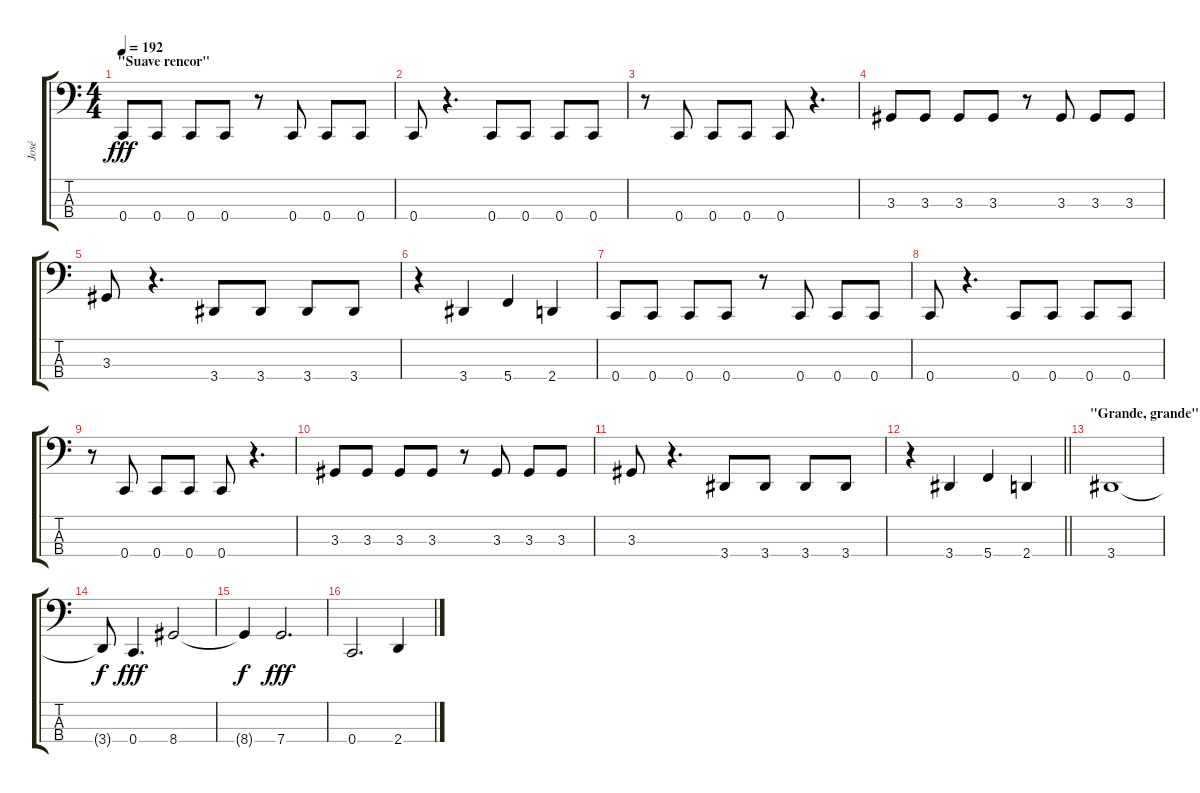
\track ("José" "José") {instrument electricbassfinger}
\staff {score tabs}
\tuning (Eb2 Bb1 F1 C1) {hide}
\ts (4 4)
\section ("" "\"Suave rencor\"")
\tempo 192
\clef f4
\ks c
0.4.8{dy fff} 0.4.8 0.4.8 0.4.8 r.8 0.4.8 0.4.8 0.4.8 |
0.4.8 r.4{d} 0.4.8 0.4.8 0.4.8 0.4.8 |
r.8 0.4.8 0.4.8 0.4.8 0.4.8 r.4{d} |
3.3.8 3.3.8 3.3.8 3.3.8 r.8 3.3.8 3.3.8 3.3.8 |
3.3.8 r.4{d} 3.4.8 3.4.8 3.4.8 3.4.8 |
r.4 3.4.4 5.4.4 2.4.4 |
0.4.8 0.4.8 0.4.8 0.4.8 r.8 0.4.8 0.4.8 0.4.8 |
0.4.8 r.4{d} 0.4.8 0.4.8 0.4.8 0.4.8 |
r.8 0.4.8 0.4.8 0.4.8 0.4.8 r.4{d} |
3.3.8 3.3.8 3.3.8 3.3.8 r.8 3.3.8 3.3.8 3.3.8 |
3.3.8 r.4{d} 3.4.8 3.4.8 3.4.8 3.4.8 |
\barLineRight lightlight
r.4 3.4.4 5.4.4 2.4.4 |
\section ("" "\"Grande, grande\"")
3.4.1 |
3.4{t}.8{dy f} 0.4.4{d dy fff} 8.4.2 |
8.4{t}.4{dy f} 7.4.2{d dy fff} |
0.4.2{d} 2.4.4
